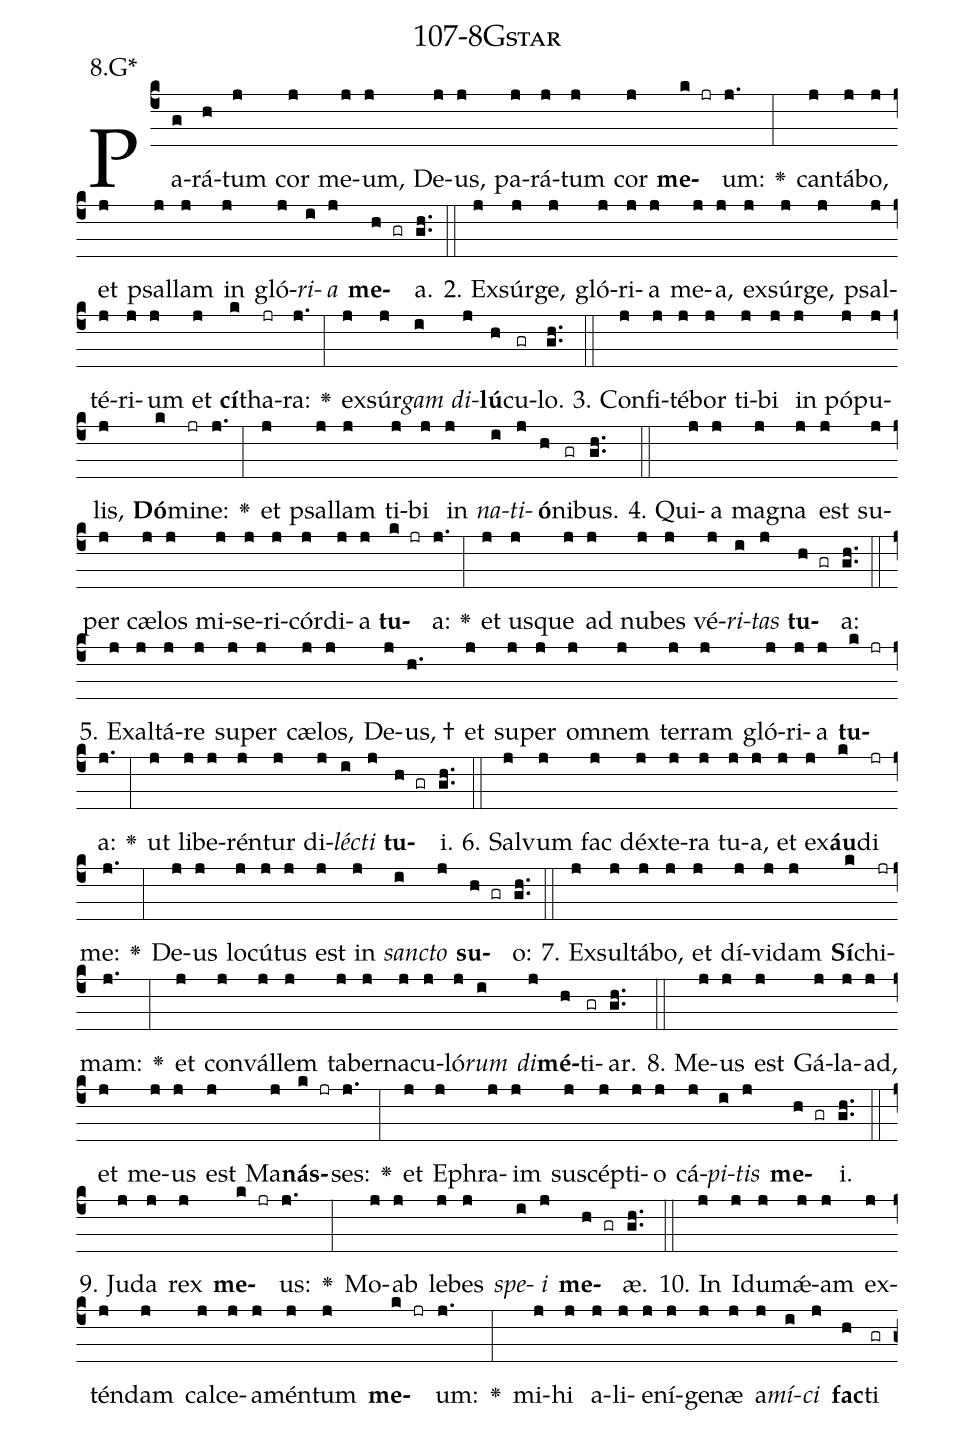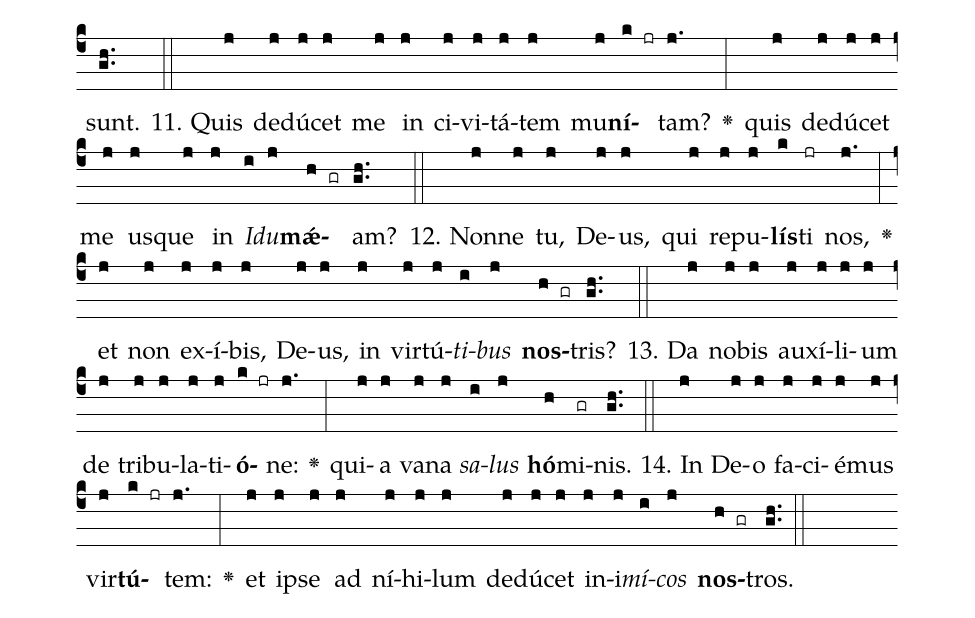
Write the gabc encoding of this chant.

name: 107-8Gstar;
annotation: 8.G*;
%%
(c4)Pa(g)rá(h)tum(j) cor(j) me(j)um,(j) De(j)us,(j) pa(j)rá(j)tum(j) cor(j) <b>me</b>(k jr)um:(j.) <v>\greheightstar</v>(:) can(j)tá(j)bo,(j) et(j) psal(j)lam(j) in(j) gló(j)<i>ri</i>(i)<i>a</i>(j) <b>me</b>(h gr)a.(gh..) (::)
2. Ex(j)súr(j)ge,(j) gló(j)ri(j)a(j) me(j)a,(j) ex(j)súr(j)ge,(j) psal(j)té(j)ri(j)um(j) et(j) <b>cí</b>(k)tha(jr)ra:(j.) <v>\greheightstar</v>(:) ex(j)súr(j)<i>gam</i>(i) <i>di</i>(j)<b>lú</b>(h)cu(gr)lo.(gh..) (::)
3. Con(j)fi(j)té(j)bor(j) ti(j)bi(j) in(j) pó(j)pu(j)lis,(j) <b>Dó</b>(k)mi(jr)ne:(j.) <v>\greheightstar</v>(:) et(j) psal(j)lam(j) ti(j)bi(j) in(j) <i>na</i>(i)<i>ti</i>(j)<b>ó</b>(h)ni(gr)bus.(gh..) (::)
4. Qui(j)a(j) ma(j)gna(j) est(j) su(j)per(j) cæ(j)los(j) mi(j)se(j)ri(j)cór(j)di(j)a(j) <b>tu</b>(k jr)a:(j.) <v>\greheightstar</v>(:) et(j) us(j)que(j) ad(j) nu(j)bes(j) vé(j)<i>ri</i>(i)<i>tas</i>(j) <b>tu</b>(h gr)a:(gh..) (::)
5. Ex(j)al(j)tá(j)re(j) su(j)per(j) cæ(j)los,(j) De(j)us, †(h.) et(j) su(j)per(j) om(j)nem(j) ter(j)ram(j) gló(j)ri(j)a(j) <b>tu</b>(k jr)a:(j.) <v>\greheightstar</v>(:) ut(j) li(j)be(j)rén(j)tur(j) di(j)<i>léc</i>(i)<i>ti</i>(j) <b>tu</b>(h gr)i.(gh..) (::)
6. Sal(j)vum(j) fac(j) déx(j)te(j)ra(j) tu(j)a,(j) et(j) ex(j)<b>áu</b>(k)di(jr) me:(j.) <v>\greheightstar</v>(:) De(j)us(j) lo(j)cú(j)tus(j) est(j) in(j) <i>sanc</i>(i)<i>to</i>(j) <b>su</b>(h gr)o:(gh..) (::)
7. Ex(j)sul(j)tá(j)bo,(j) et(j) dí(j)vi(j)dam(j) <b>Sí</b>(k)chi(jr)mam:(j.) <v>\greheightstar</v>(:) et(j) con(j)vál(j)lem(j) ta(j)ber(j)na(j)cu(j)ló(j)<i>rum</i>(i) <i>di</i>(j)<b>mé</b>(h)ti(gr)ar.(gh..) (::)
8. Me(j)us(j) est(j) Gá(j)la(j)ad,(j) et(j) me(j)us(j) est(j) Ma(j)<b>nás</b>(k jr)ses:(j.) <v>\greheightstar</v>(:) et(j) E(j)phra(j)im(j) su(j)scép(j)ti(j)o(j) cá(j)<i>pi</i>(i)<i>tis</i>(j) <b>me</b>(h gr)i.(gh..) (::)
9. Ju(j)da(j) rex(j) <b>me</b>(k jr)us:(j.) <v>\greheightstar</v>(:) Mo(j)ab(j) le(j)bes(j) <i>spe</i>(i)<i>i</i>(j) <b>me</b>(h gr)æ.(gh..) (::)
10. In(j) I(j)du(j)mǽ(j)am(j) ex(j)tén(j)dam(j) cal(j)ce(j)a(j)mén(j)tum(j) <b>me</b>(k jr)um:(j.) <v>\greheightstar</v>(:) mi(j)hi(j) a(j)li(j)e(j)ní(j)ge(j)næ(j) a(j)<i>mí</i>(i)<i>ci</i>(j) <b>fac</b>(h)ti(gr) sunt.(gh..) (::)
11. Quis(j) de(j)dú(j)cet(j) me(j) in(j) ci(j)vi(j)tá(j)tem(j) mu(j)<b>ní</b>(k jr)tam?(j.) <v>\greheightstar</v>(:) quis(j) de(j)dú(j)cet(j) me(j) us(j)que(j) in(j) <i>I</i>(i)<i>du</i>(j)<b>mǽ</b>(h gr)am?(gh..) (::)
12. Non(j)ne(j) tu,(j) De(j)us,(j) qui(j) re(j)pu(j)<b>lís</b>(k)ti(jr) nos,(j.) <v>\greheightstar</v>(:) et(j) non(j) ex(j)í(j)bis,(j) De(j)us,(j) in(j) vir(j)tú(j)<i>ti</i>(i)<i>bus</i>(j) <b>nos</b>(h gr)tris?(gh..) (::)
13. Da(j) no(j)bis(j) au(j)xí(j)li(j)um(j) de(j) tri(j)bu(j)la(j)ti(j)<b>ó</b>(k jr)ne:(j.) <v>\greheightstar</v>(:) qui(j)a(j) va(j)na(j) <i>sa</i>(i)<i>lus</i>(j) <b>hó</b>(h)mi(gr)nis.(gh..) (::)
14. In(j) De(j)o(j) fa(j)ci(j)é(j)mus(j) vir(j)<b>tú</b>(k jr)tem:(j.) <v>\greheightstar</v>(:) et(j) ip(j)se(j) ad(j) ní(j)hi(j)lum(j) de(j)dú(j)cet(j) in(j)i(j)<i>mí</i>(i)<i>cos</i>(j) <b>nos</b>(h gr)tros.(gh..) (::)
